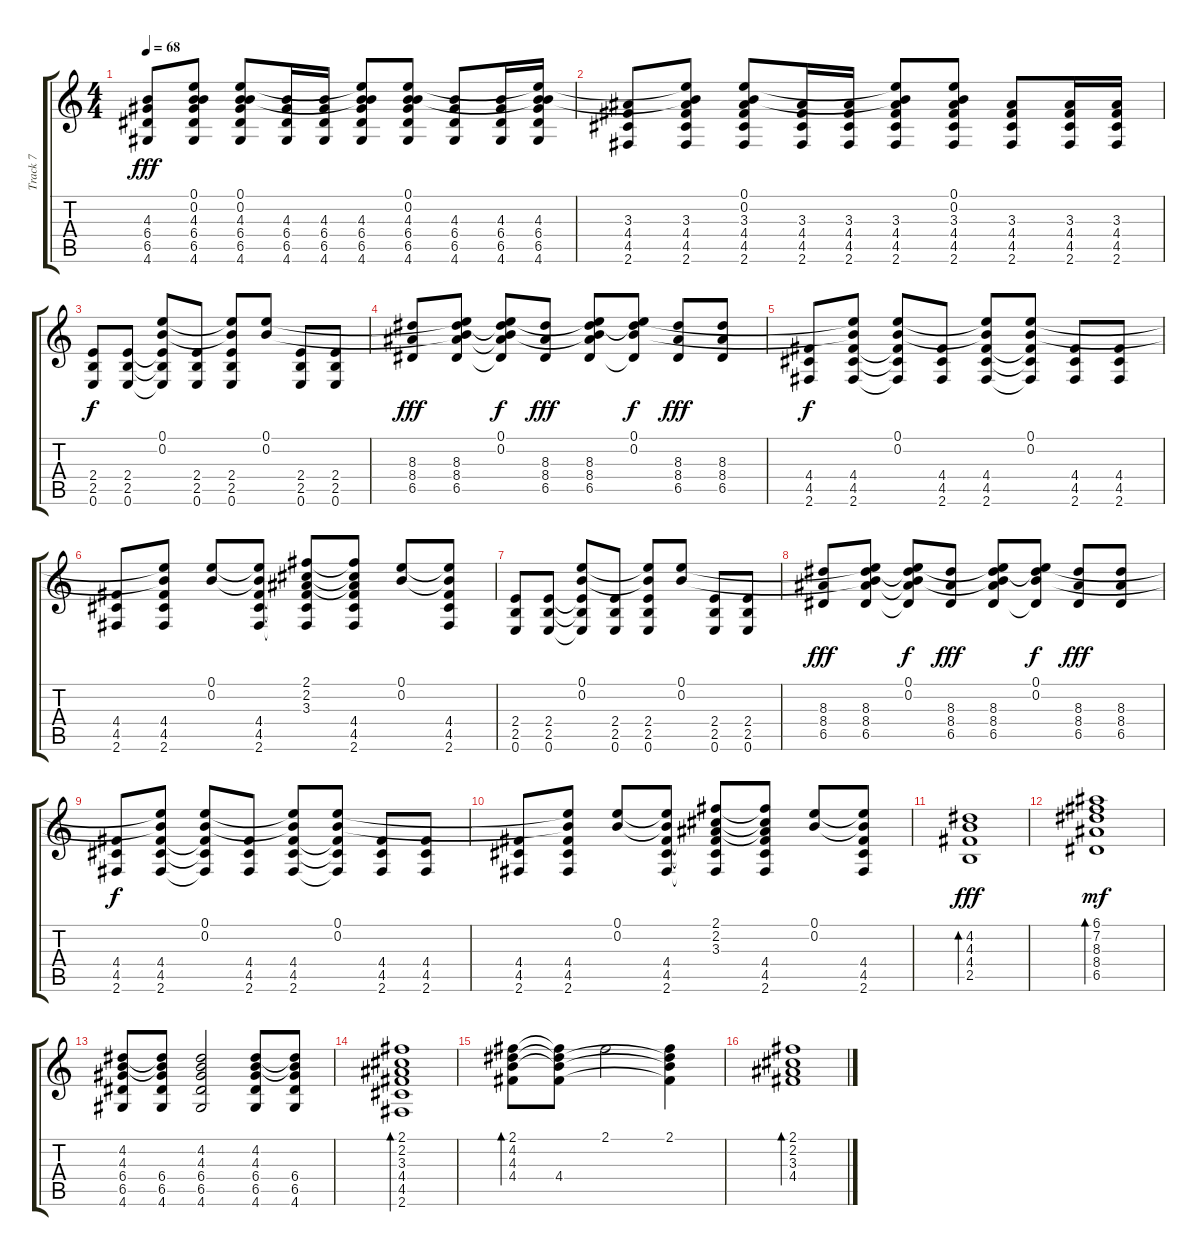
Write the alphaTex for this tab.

\track ("Track 7" "Track 7") {instrument electricguitarclean}
\staff {score tabs}
\tuning (E4 B3 G3 D3 A2 E2) {hide}
\ts (4 4)
\tempo 68
\clef g2
\ks c
(4.3 6.4 6.5 4.6).8{dy fff} (0.1{t} 0.2{t} 4.3 6.4 6.5 4.6).8 (0.1 0.2 4.3 6.4 6.5 4.6).8 (4.3 6.4 6.5 4.6).16 (4.3 6.4 6.5 4.6).16 (0.1{t} 0.2{t} 4.3 6.4 6.5 4.6).8 (0.1 0.2 4.3 6.4 6.5 4.6).8 (4.3 6.4 6.5 4.6).8 (4.3 6.4 6.5 4.6).16 (0.1{t} 0.2{t} 4.3 6.4 6.5 4.6).16 |
(3.3 4.4 4.5 2.6).8 (0.1{t} 0.2{t} 3.3 4.4 4.5 2.6).8 (0.1 0.2 3.3 4.4 4.5 2.6).8 (3.3 4.4 4.5 2.6).16 (3.3 4.4 4.5 2.6).16 (0.1{t} 0.2{t} 3.3 4.4 4.5 2.6).8 (0.1 0.2 3.3 4.4 4.5 2.6).8 (3.3 4.4 4.5 2.6).8 (3.3 4.4 4.5 2.6).16 (3.3 4.4 4.5 2.6).16 |
(2.4 2.5 0.6).8{dy f} (2.4 2.5 0.6).8 (0.1 0.2 2.4{t} 2.5{t} 0.6{t}).8 (2.4 2.5 0.6).8 (0.1{t} 0.2{t} 2.4 2.5 0.6).8 (0.1 0.2).8 (2.4 2.5 0.6).8 (2.4 2.5 0.6).8 |
(8.3 8.4 6.5).8{dy fff} (0.1{t} 0.2{t} 8.3 8.4 6.5).8 (0.1 0.2 8.3{t} 8.4{t} 6.5{t}).8{dy f} (8.3 8.4 6.5).8{dy fff} (0.1{t} 0.2{t} 8.3 8.4 6.5).8 (0.1 0.2 8.3{t} 6.5{t}).8{dy f} (8.3 8.4 6.5).8{dy fff} (8.3 8.4 6.5).8 |
(4.4 4.5 2.6).8{dy f} (0.1{t} 0.2{t} 4.4 4.5 2.6).8 (0.1 0.2 4.4{t} 4.5{t} 2.6{t}).8 (4.4 4.5 2.6).8 (0.1{t} 0.2{t} 4.4 4.5 2.6).8 (0.1 0.2 4.4{t} 4.5{t} 2.6{t}).8 (4.4 4.5 2.6).8 (4.4 4.5 2.6).8 |
(4.4 4.5 2.6).8 (0.1{t} 0.2{t} 4.4 4.5 2.6).8 (0.1 0.2).8 (0.1{t} 0.2{t} 4.4 4.5 2.6).8 (2.1 2.2 3.3 4.4{t} 4.5{t} 2.6{t}).8 (2.1{t} 2.2{t} 3.3{t} 4.4 4.5 2.6).8 (0.1 0.2).8 (0.1{t} 0.2{t} 4.4 4.5 2.6).8 |
(2.4 2.5 0.6).8 (2.4 2.5 0.6).8 (0.1 0.2 2.4{t} 2.5{t} 0.6{t}).8 (2.4 2.5 0.6).8 (0.1{t} 0.2{t} 2.4 2.5 0.6).8 (0.1 0.2).8 (2.4 2.5 0.6).8 (2.4 2.5 0.6).8 |
(8.3 8.4 6.5).8{dy fff} (0.1{t} 0.2{t} 8.3 8.4 6.5).8 (0.1 0.2 8.3{t} 8.4{t} 6.5{t}).8{dy f} (8.3 8.4 6.5).8{dy fff} (0.1{t} 0.2{t} 8.3 8.4 6.5).8 (0.1 0.2 8.3{t} 6.5{t}).8{dy f} (8.3 8.4 6.5).8{dy fff} (8.3 8.4 6.5).8 |
(4.4 4.5 2.6).8{dy f} (0.1{t} 0.2{t} 4.4 4.5 2.6).8 (0.1 0.2 4.4{t} 4.5{t} 2.6{t}).8 (4.4 4.5 2.6).8 (0.1{t} 0.2{t} 4.4 4.5 2.6).8 (0.1 0.2 4.4{t} 4.5{t} 2.6{t}).8 (4.4 4.5 2.6).8 (4.4 4.5 2.6).8 |
(4.4 4.5 2.6).8 (0.1{t} 0.2{t} 4.4 4.5 2.6).8 (0.1 0.2).8 (0.1{t} 0.2{t} 4.4 4.5 2.6).8 (2.1 2.2 3.3 4.4{t} 4.5{t} 2.6{t}).8 (2.1{t} 2.2{t} 3.3{t} 4.4 4.5 2.6).8 (0.1 0.2).8 (0.1{t} 0.2{t} 4.4 4.5 2.6).8 |
(4.2 4.3 4.4 2.5).1{bd 120 dy fff} |
(6.1 7.2 8.3 8.4 6.5).1{bd 120 dy mf} |
(4.2 4.3 6.4 6.5 4.6).8 (4.2{t} 4.3{t} 6.4 6.5 4.6).8 (4.2 4.3 6.4 6.5 4.6).2 (4.2 4.3 6.4 6.5 4.6).8 (4.2{t} 4.3{t} 6.4 6.5 4.6).8 |
(2.1 2.2 3.3 4.4 4.5 2.6).1{bd 120} |
(2.1 4.2 4.3 4.4).8{bd 120} (2.1{t} 4.2{t} 4.3{t} 4.4).8 2.1.2 (2.1 4.2{t} 4.3{t} 4.4{t}).4 |
(2.1 2.2 3.3 4.4).1{bd 120}
